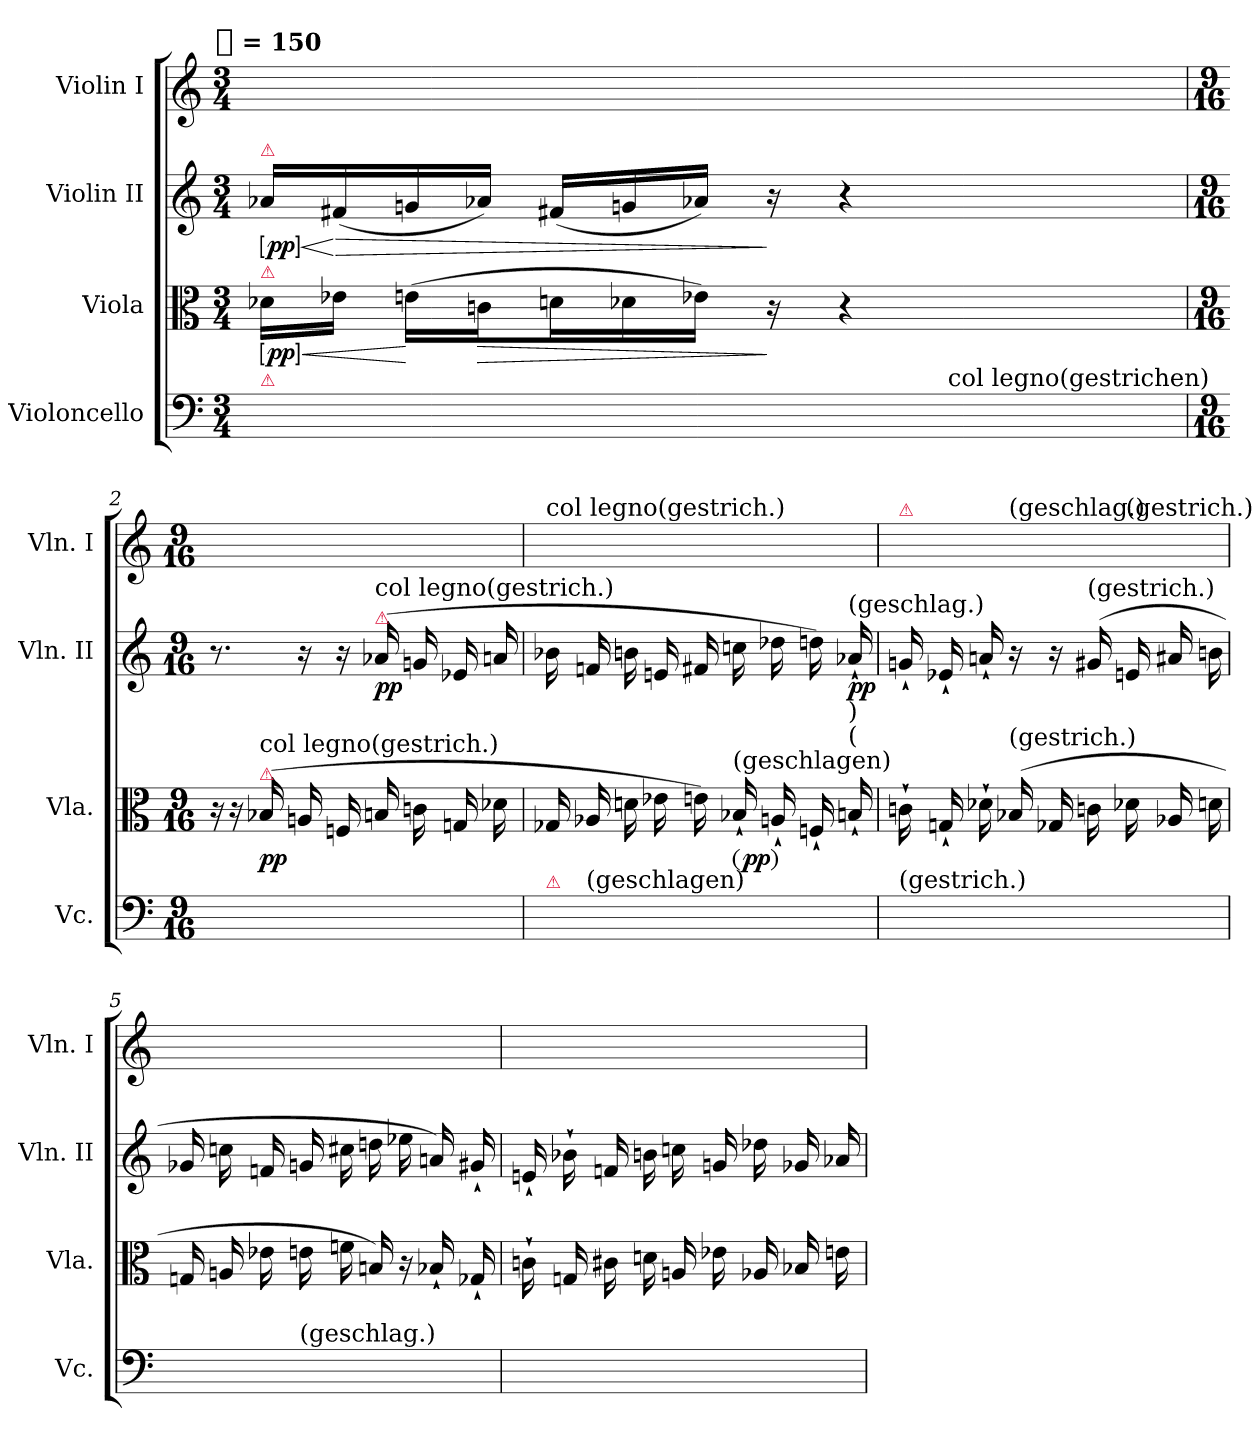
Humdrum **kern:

**kern	**kern	**dynam	**kern	**dynam	**kern
*part4	*part3	*part3	*part2	*part2	*part1
*staff4	*staff3	*staff3	*staff2	*staff2	*staff1
*I"Violoncello	*I"Viola	*	*I"Violin II	*	*I"Violin I
*I'Vc.	*I'Vla.	*	*I'Vln. II	*	*I'Vln. I
*clefF4	*clefC3	*	*clefG2	*	*clefG2
*k[]	*k[]	*	*k[]	*	*k[]
*C:	*C:	*	*C:	*	*C:
!!LO:TX:omd:t=[quarter] = 150
*M3/4	*M3/4	*	*M3/4	*	*M3/4
*MM150	*MM150	*	*MM150	*	*MM150
=1	=1	=1	=1	=1	=1
!	!	!	!LO:TX:a:color=crimson:t=⚠	!	!
!	!LO:TX:a:color=crimson:t=⚠	!	!	!	!
!LO:TX:a:color=crimson:t=⚠	!	!	!	!	!
!	!	!LO:HP:b	!	!LO:HP:b	!
!	!	!LO:DY:n=1:ed=brack	!	!LO:DY:n=1:ed=brack	!
16ryy	16d-XLL	< pp	16a-XLL	< pp	4%3ryy
!	!	!	!	!LO:HP:n=1:b	!
16ryy	16e-XJJ	.	(16f#X	[ >	.
16ryy	(16enLL	[	16gn	.	.
!	!	!LO:HP:b	!	!	!
16ryy	16cnJ	>	16a-XJJ)	.	.
16ryy	16dnL	.	(16f#XLL	.	.
16ryy	16d-X	.	16gn	.	.
16ryy	16e-XJJ)	.	16a-XJJ)	.	.
16ryy	16r	]	16r	]	.
8ryy	4r	.	4r	.	.
!LO:TX:a:t=col legno(gestrichen)	!	!	!	!	!
16ryy	.	.	.	.	.
16ryy	.	.	.	.	.
=2	=2	=2	=2	=2	=2
*M9/16	*M9/16	*	*M9/16	*	*M9/16
16ryy	16r	.	8.r	.	16%9ryy
16ryy	16r	.	.	.	.
!	!LO:TX:a:t=col legno(gestrich.)	!	!	!	!
!	!LO:TX:a:color=crimson:t=⚠	!	!	!	!
16ryy	(16B-X	pp	.	.	.
16ryy	16An	.	16r	.	.
16ryy	16Fn	.	16r	.	.
!	!	!	!LO:TX:a:t=col legno(gestrich.)	!	!
!	!	!	!LO:TX:a:color=crimson:t=⚠	!	!
16ryy	16Bn	.	(16a-X	pp	.
16ryy	16cn	.	16gn	.	.
16ryy	16Gn	.	16e-X	.	.
16ryy	16d-X	.	16an	.	.
=3	=3	=3	=3	=3	=3
!	!	!	!	!	!LO:TX:a:t=col legno(gestrich.)
!LO:TX:a:color=crimson:t=⚠	!	!	!	!	!
16ryy	16G-X	.	16b-X	.	16ryy
!LO:TX:a:t=(geschlagen)	!	!	!	!	!
16ryy	16A-X	.	16fn	.	16ryy
16ryy	16dn	.	16bn	.	16ryy
16ryy	16e-X	.	16en	.	16ryy
16ryy	16en)	.	16f#X	.	16ryy
!	!LO:TX:a:t=(geschlagen)	!	!	!	!
!	!	!LO:DY:ed=paren	!	!	!
16ryy	16B-X`	pp	16ccn	.	16ryy
16ryy	16An`	.	16dd-X	.	16ryy
16ryy	16Fn`	.	16ddn)	.	16ryy
!	!	!	!LO:TX:b:t=)	!	!
!	!	!	!LO:TX:b:t=(	!	!
!	!	!	!LO:TX:a:t=(geschlag.)	!	!
16ryy	16Bn`	.	16a-X`	pp	16ryy
=4	=4	=4	=4	=4	=4
!	!	!	!	!	!LO:TX:a:color=crimson:t=⚠
!LO:TX:a:t=(gestrich.)	!	!	!	!	!
16ryy	16cn`	.	16gn`	.	16ryy
16ryy	16Gn`	.	16e-X`	.	16ryy
16ryy	16d-X`	.	16an`	.	16ryy
!	!	!	!	!	!LO:TX:a:t=(geschlag.)
!	!LO:TX:a:t=(gestrich.)	!	!	!	!
16ryy	(16B-X	.	16r	.	16ryy
16ryy	16G-X	.	16r	.	16ryy
!	!	!	!LO:TX:a:t=(gestrich.)	!	!
16ryy	16cn	.	(16g#X	.	16ryy
!	!	!	!	!	!LO:TX:a:t=(gestrich.)
16ryy	16d-X	.	16en	.	16ryy
16ryy	16A-X	.	16a#X	.	16ryy
16ryy	16dn	.	16bn	.	16ryy
=5	=5	=5	=5	=5	=5
16ryy	16Gn	.	16g-X	.	16ryy
16ryy	16An	.	16ccn	.	16ryy
16ryy	16e-X	.	16fn	.	16ryy
!LO:TX:a:t=(geschlag.)	!	!	!	!	!
16ryy	16en	.	16gn	.	16ryy
16ryy	16fn	.	16cc#X	.	16ryy
16ryy	16Bn)	.	16ddn	.	16ryy
16ryy	16r	.	16ee-X	.	16ryy
16ryy	16B-X`	.	16an)	.	16ryy
16ryy	16G-X`	.	16g#X`	.	16ryy
=6	=6	=6	=6	=6	=6
16ryy	16cn`	.	16en`	.	16ryy
16ryy	16Gn	.	16b-X`	.	16ryy
16ryy	16c#X	.	16fn	.	16ryy
16ryy	16dn	.	16bn	.	16ryy
16ryy	16An	.	16ccn	.	16ryy
16ryy	16e-X	.	16gn	.	16ryy
16ryy	16A-X	.	16dd-X	.	16ryy
16ryy	16B-X	.	16g-X	.	16ryy
16ryy	16en	.	16a-X	.	16ryy
=	=	=	=	=	=
*-	*-	*-	*-	*-	*-
